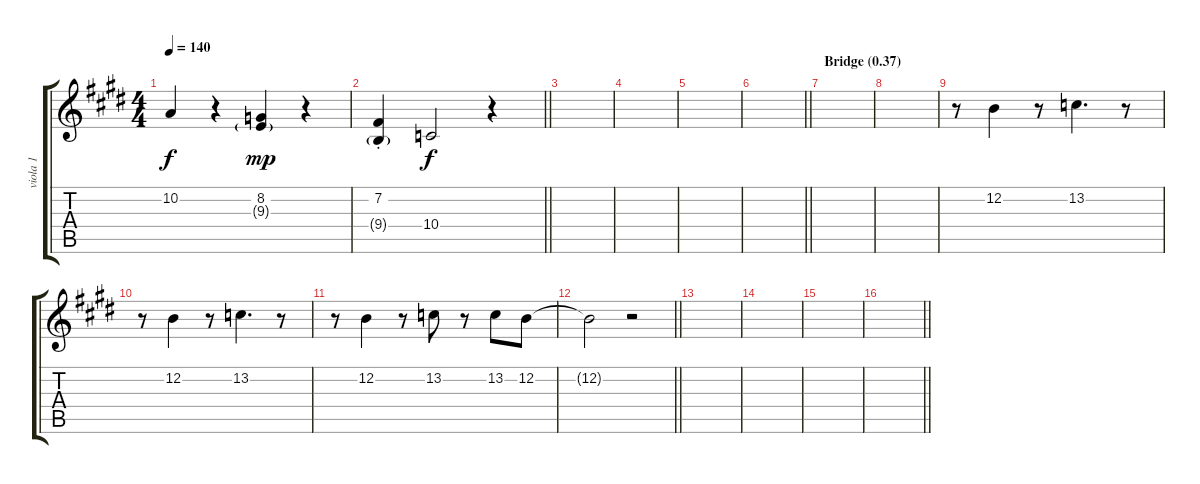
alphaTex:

\track ("viola 1" "viola 1") {instrument viola}
\staff {score tabs}
\tuning (E4 B3 G3 D3 A2 E2) {hide}
\ts (4 4)
\tempo 140
\clef g2
\ks e
10.2.4{dy f} r.4 (8.2 9.3{g}).4{dy mp} r.4 |
\barLineRight lightlight
(7.2{st} 9.4{g st}).4 10.4.2{dy f} r.4 |
|
|
|
\barLineRight lightlight
|
\section ("" "Bridge (0.37)")
|
|
r.8 12.2.4 r.8 13.2.4{d} r.8 |
r.8 12.2.4 r.8 13.2.4{d} r.8 |
r.8 12.2.4 r.8 13.2.8 r.8 13.2.8 12.2.8 |
\barLineRight lightlight
12.2{t}.2 r.2 |
|
|
|
\barLineRight lightlight
